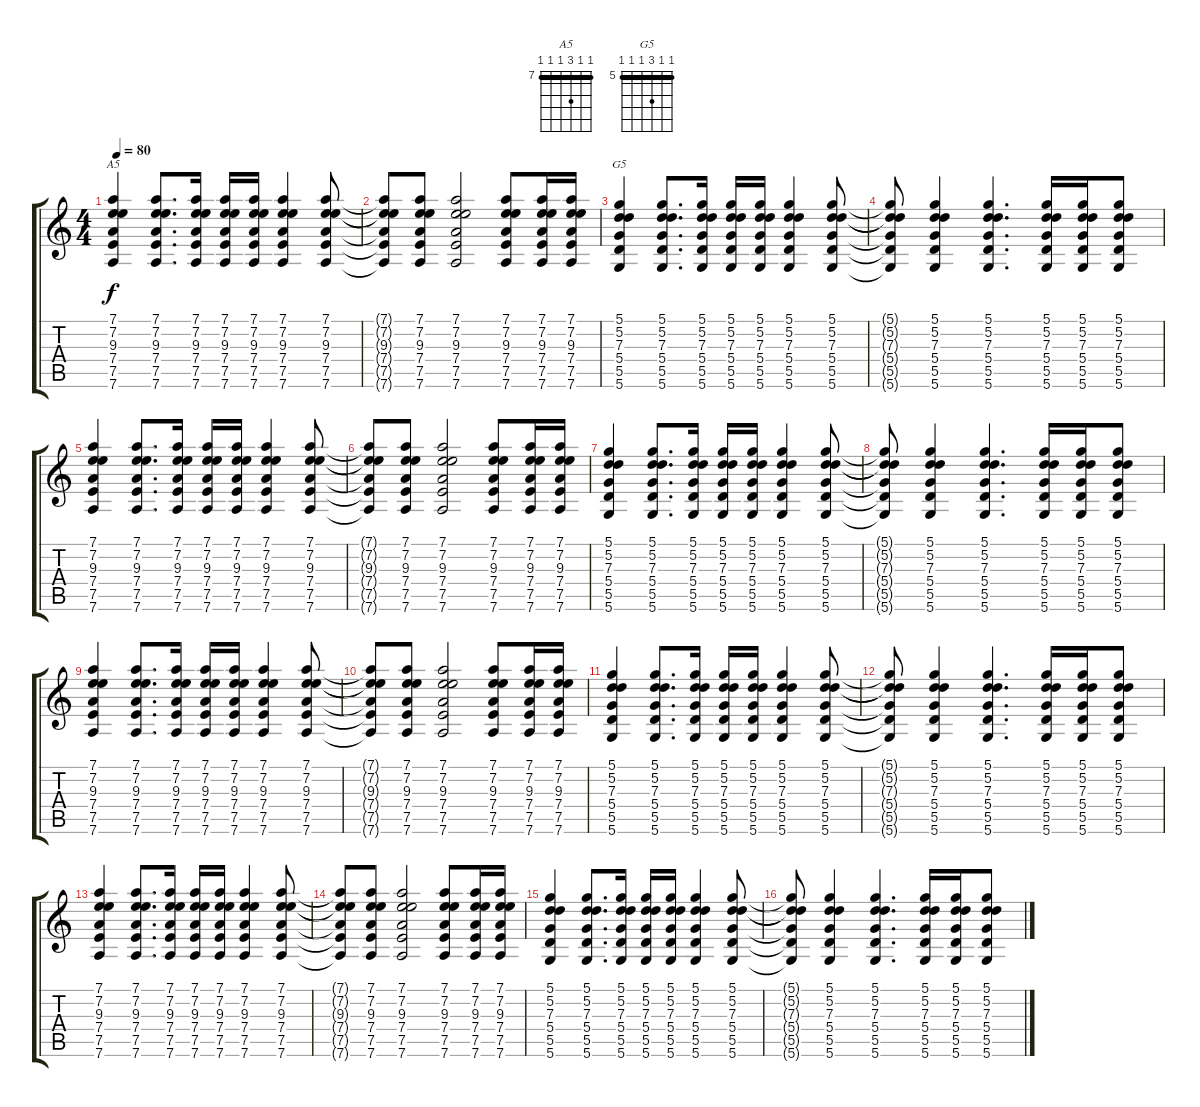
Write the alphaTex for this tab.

\track "" {instrument acousticguitarsteel}
\staff {score tabs}
\tuning (D4 A3 G3 D3 A2 D2) {hide}
\chord ("A5" 7 7 9 7 7 7) {firstfret 7 barre 7}
\chord ("G5" 5 5 7 5 5 5) {firstfret 5 barre 5}
\ts (4 4)
\tempo 80
\clef g2
\ks c
(7.1 7.2 9.3 7.4 7.5 7.6).4{ch "A5" dy f} (7.1 7.2 9.3 7.4 7.5 7.6).8{d} (7.1 7.2 9.3 7.4 7.5 7.6).16 (7.1 7.2 9.3 7.4 7.5 7.6).16 (7.1 7.2 9.3 7.4 7.5 7.6).16 (7.1 7.2 9.3 7.4 7.5 7.6).4 (7.1 7.2 9.3 7.4 7.5 7.6).8 |
(7.1{t} 7.2{t} 9.3{t} 7.4{t} 7.5{t} 7.6{t}).8 (7.1 7.2 9.3 7.4 7.5 7.6).8 (7.1 7.2 9.3 7.4 7.5 7.6).2 (7.1 7.2 9.3 7.4 7.5 7.6).8 (7.1 7.2 9.3 7.4 7.5 7.6).16 (7.1 7.2 9.3 7.4 7.5 7.6).16 |
(5.1 5.2 7.3 5.4 5.5 5.6).4{ch "G5"} (5.1 5.2 7.3 5.4 5.5 5.6).8{d} (5.1 5.2 7.3 5.4 5.5 5.6).16 (5.1 5.2 7.3 5.4 5.5 5.6).16 (5.1 5.2 7.3 5.4 5.5 5.6).16 (5.1 5.2 7.3 5.4 5.5 5.6).4 (5.1 5.2 7.3 5.4 5.5 5.6).8 |
(5.1{t} 5.2{t} 7.3{t} 5.4{t} 5.5{t} 5.6{t}).8 (5.1 5.2 7.3 5.4 5.5 5.6).4 (5.1 5.2 7.3 5.4 5.5 5.6).4{d} (5.1 5.2 7.3 5.4 5.5 5.6).16 (5.1 5.2 7.3 5.4 5.5 5.6).16 (5.1 5.2 7.3 5.4 5.5 5.6).8 |
(7.1 7.2 9.3 7.4 7.5 7.6).4 (7.1 7.2 9.3 7.4 7.5 7.6).8{d} (7.1 7.2 9.3 7.4 7.5 7.6).16 (7.1 7.2 9.3 7.4 7.5 7.6).16 (7.1 7.2 9.3 7.4 7.5 7.6).16 (7.1 7.2 9.3 7.4 7.5 7.6).4 (7.1 7.2 9.3 7.4 7.5 7.6).8 |
(7.1{t} 7.2{t} 9.3{t} 7.4{t} 7.5{t} 7.6{t}).8 (7.1 7.2 9.3 7.4 7.5 7.6).8 (7.1 7.2 9.3 7.4 7.5 7.6).2 (7.1 7.2 9.3 7.4 7.5 7.6).8 (7.1 7.2 9.3 7.4 7.5 7.6).16 (7.1 7.2 9.3 7.4 7.5 7.6).16 |
(5.1 5.2 7.3 5.4 5.5 5.6).4 (5.1 5.2 7.3 5.4 5.5 5.6).8{d} (5.1 5.2 7.3 5.4 5.5 5.6).16 (5.1 5.2 7.3 5.4 5.5 5.6).16 (5.1 5.2 7.3 5.4 5.5 5.6).16 (5.1 5.2 7.3 5.4 5.5 5.6).4 (5.1 5.2 7.3 5.4 5.5 5.6).8 |
(5.1{t} 5.2{t} 7.3{t} 5.4{t} 5.5{t} 5.6{t}).8 (5.1 5.2 7.3 5.4 5.5 5.6).4 (5.1 5.2 7.3 5.4 5.5 5.6).4{d} (5.1 5.2 7.3 5.4 5.5 5.6).16 (5.1 5.2 7.3 5.4 5.5 5.6).16 (5.1 5.2 7.3 5.4 5.5 5.6).8 |
(7.1 7.2 9.3 7.4 7.5 7.6).4 (7.1 7.2 9.3 7.4 7.5 7.6).8{d} (7.1 7.2 9.3 7.4 7.5 7.6).16 (7.1 7.2 9.3 7.4 7.5 7.6).16 (7.1 7.2 9.3 7.4 7.5 7.6).16 (7.1 7.2 9.3 7.4 7.5 7.6).4 (7.1 7.2 9.3 7.4 7.5 7.6).8 |
(7.1{t} 7.2{t} 9.3{t} 7.4{t} 7.5{t} 7.6{t}).8 (7.1 7.2 9.3 7.4 7.5 7.6).8 (7.1 7.2 9.3 7.4 7.5 7.6).2 (7.1 7.2 9.3 7.4 7.5 7.6).8 (7.1 7.2 9.3 7.4 7.5 7.6).16 (7.1 7.2 9.3 7.4 7.5 7.6).16 |
(5.1 5.2 7.3 5.4 5.5 5.6).4 (5.1 5.2 7.3 5.4 5.5 5.6).8{d} (5.1 5.2 7.3 5.4 5.5 5.6).16 (5.1 5.2 7.3 5.4 5.5 5.6).16 (5.1 5.2 7.3 5.4 5.5 5.6).16 (5.1 5.2 7.3 5.4 5.5 5.6).4 (5.1 5.2 7.3 5.4 5.5 5.6).8 |
(5.1{t} 5.2{t} 7.3{t} 5.4{t} 5.5{t} 5.6{t}).8 (5.1 5.2 7.3 5.4 5.5 5.6).4 (5.1 5.2 7.3 5.4 5.5 5.6).4{d} (5.1 5.2 7.3 5.4 5.5 5.6).16 (5.1 5.2 7.3 5.4 5.5 5.6).16 (5.1 5.2 7.3 5.4 5.5 5.6).8 |
(7.1 7.2 9.3 7.4 7.5 7.6).4 (7.1 7.2 9.3 7.4 7.5 7.6).8{d} (7.1 7.2 9.3 7.4 7.5 7.6).16 (7.1 7.2 9.3 7.4 7.5 7.6).16 (7.1 7.2 9.3 7.4 7.5 7.6).16 (7.1 7.2 9.3 7.4 7.5 7.6).4 (7.1 7.2 9.3 7.4 7.5 7.6).8 |
(7.1{t} 7.2{t} 9.3{t} 7.4{t} 7.5{t} 7.6{t}).8 (7.1 7.2 9.3 7.4 7.5 7.6).8 (7.1 7.2 9.3 7.4 7.5 7.6).2 (7.1 7.2 9.3 7.4 7.5 7.6).8 (7.1 7.2 9.3 7.4 7.5 7.6).16 (7.1 7.2 9.3 7.4 7.5 7.6).16 |
(5.1 5.2 7.3 5.4 5.5 5.6).4 (5.1 5.2 7.3 5.4 5.5 5.6).8{d} (5.1 5.2 7.3 5.4 5.5 5.6).16 (5.1 5.2 7.3 5.4 5.5 5.6).16 (5.1 5.2 7.3 5.4 5.5 5.6).16 (5.1 5.2 7.3 5.4 5.5 5.6).4 (5.1 5.2 7.3 5.4 5.5 5.6).8 |
(5.1{t} 5.2{t} 7.3{t} 5.4{t} 5.5{t} 5.6{t}).8 (5.1 5.2 7.3 5.4 5.5 5.6).4 (5.1 5.2 7.3 5.4 5.5 5.6).4{d} (5.1 5.2 7.3 5.4 5.5 5.6).16 (5.1 5.2 7.3 5.4 5.5 5.6).16 (5.1 5.2 7.3 5.4 5.5 5.6).8
